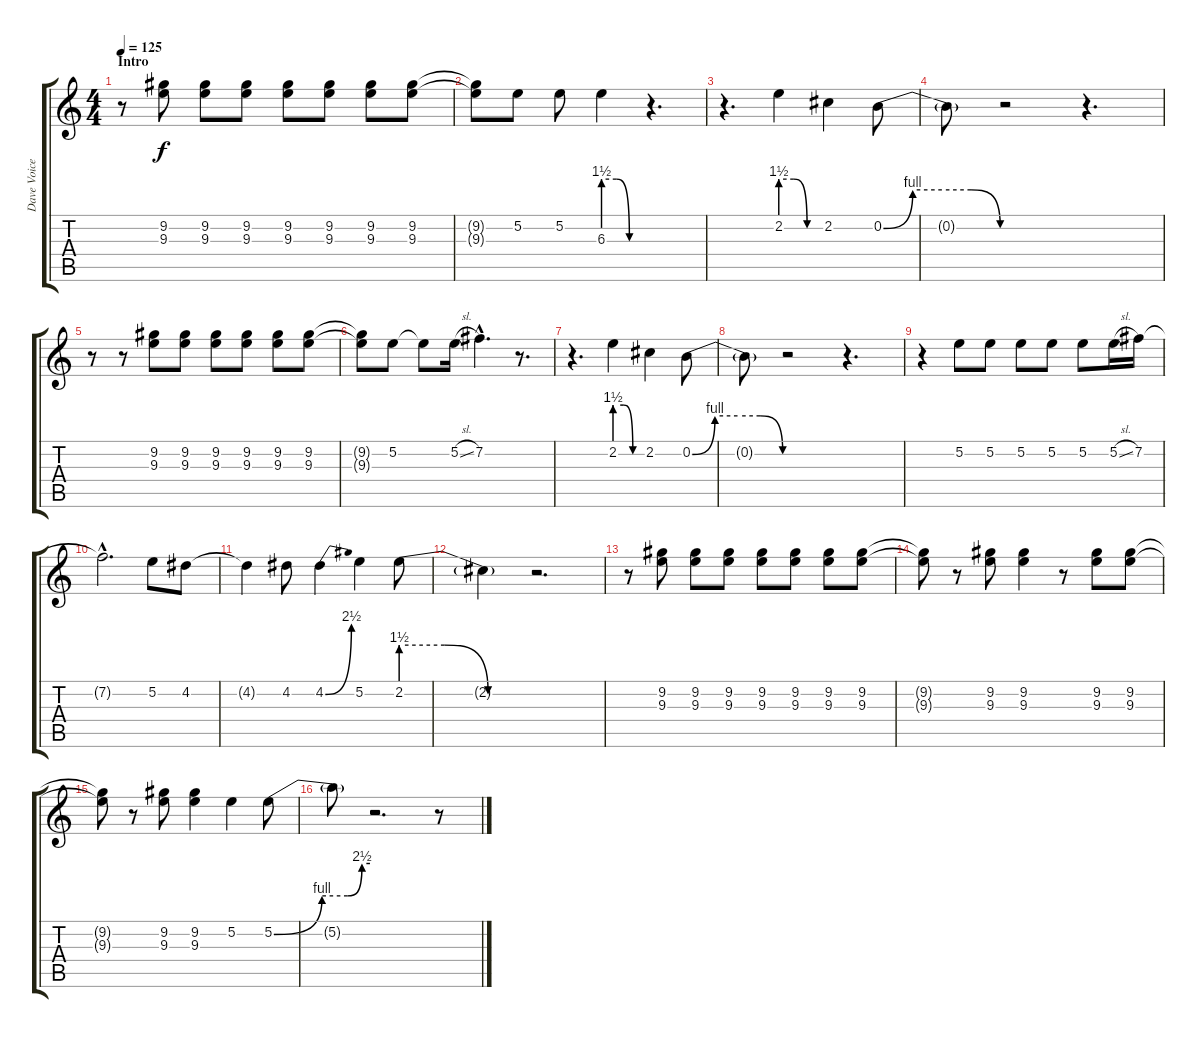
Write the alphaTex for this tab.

\track ("Dave Voice" "Dave Voice") {instrument distortionguitar}
\staff {score tabs}
\tuning (E4 B3 G3 D3 A2 E2) {hide}
\ts (4 4)
\section ("" "Intro")
\tempo 125
\clef g2
\ks c
r.8{dy f instrument distortionguitar} (9.2 9.3).8 (9.2 9.3).8 (9.2 9.3).8 (9.2 9.3).8 (9.2 9.3).8 (9.2 9.3).8 (9.2 9.3).8 |
(9.2{t} 9.3{t}).8 5.2.8 5.2.8 6.3{be (custom 0 6 20 6 40 0 60 0)}.4 r.4{d} |
r.4{d} 2.2{be (custom 0 6 20 6 40 0 60 0)}.4 2.2.4 0.2{be (custom 0 0 15 4 30 4 45 4 60 0)}.8 |
0.2{t}.8 r.2 r.4{d} |
r.8 r.8 (9.2 9.3).8 (9.2 9.3).8 (9.2 9.3).8 (9.2 9.3).8 (9.2 9.3).8 (9.2 9.3).8 |
(9.2{t} 9.3{t}).8 5.2.8 5.2{t}.8 5.2{sl}.16 7.2{hac}.4{d} r.8{d} |
r.4{d} 2.2{be (custom 0 6 20 6 40 0 60 0)}.4 2.2.4 0.2{be (custom 0 0 15 4 30 4 45 4 60 0)}.8 |
0.2{t}.8 r.2 r.4{d} |
r.4 5.2.8 5.2.8 5.2.8 5.2.8 5.2.8 5.2{sl}.16 7.2.16 |
7.2{hac t}.2{d} 5.2.8 4.2.8 |
4.2{t}.4 4.2.8 4.2{be (bend 0 0 60 10)}.4 5.2.4 2.2{be (custom 0 6 20 6 40 0 60 0)}.8 |
2.2{t}.4 r.2{d} |
r.8 (9.2 9.3).8 (9.2 9.3).8 (9.2 9.3).8 (9.2 9.3).8 (9.2 9.3).8 (9.2 9.3).8 (9.2 9.3).8 |
(9.2{t} 9.3{t}).8 r.8 (9.2 9.3).8 (9.2 9.3).4 r.8 (9.2 9.3).8 (9.2 9.3).8 |
(9.2{t} 9.3{t}).8 r.8 (9.2 9.3).8 (9.2 9.3).4 5.2.4 5.2{be (custom 0 0 30 4 46 4 55 10 60 10)}.8 |
5.2{t}.8 r.2{d} r.8
